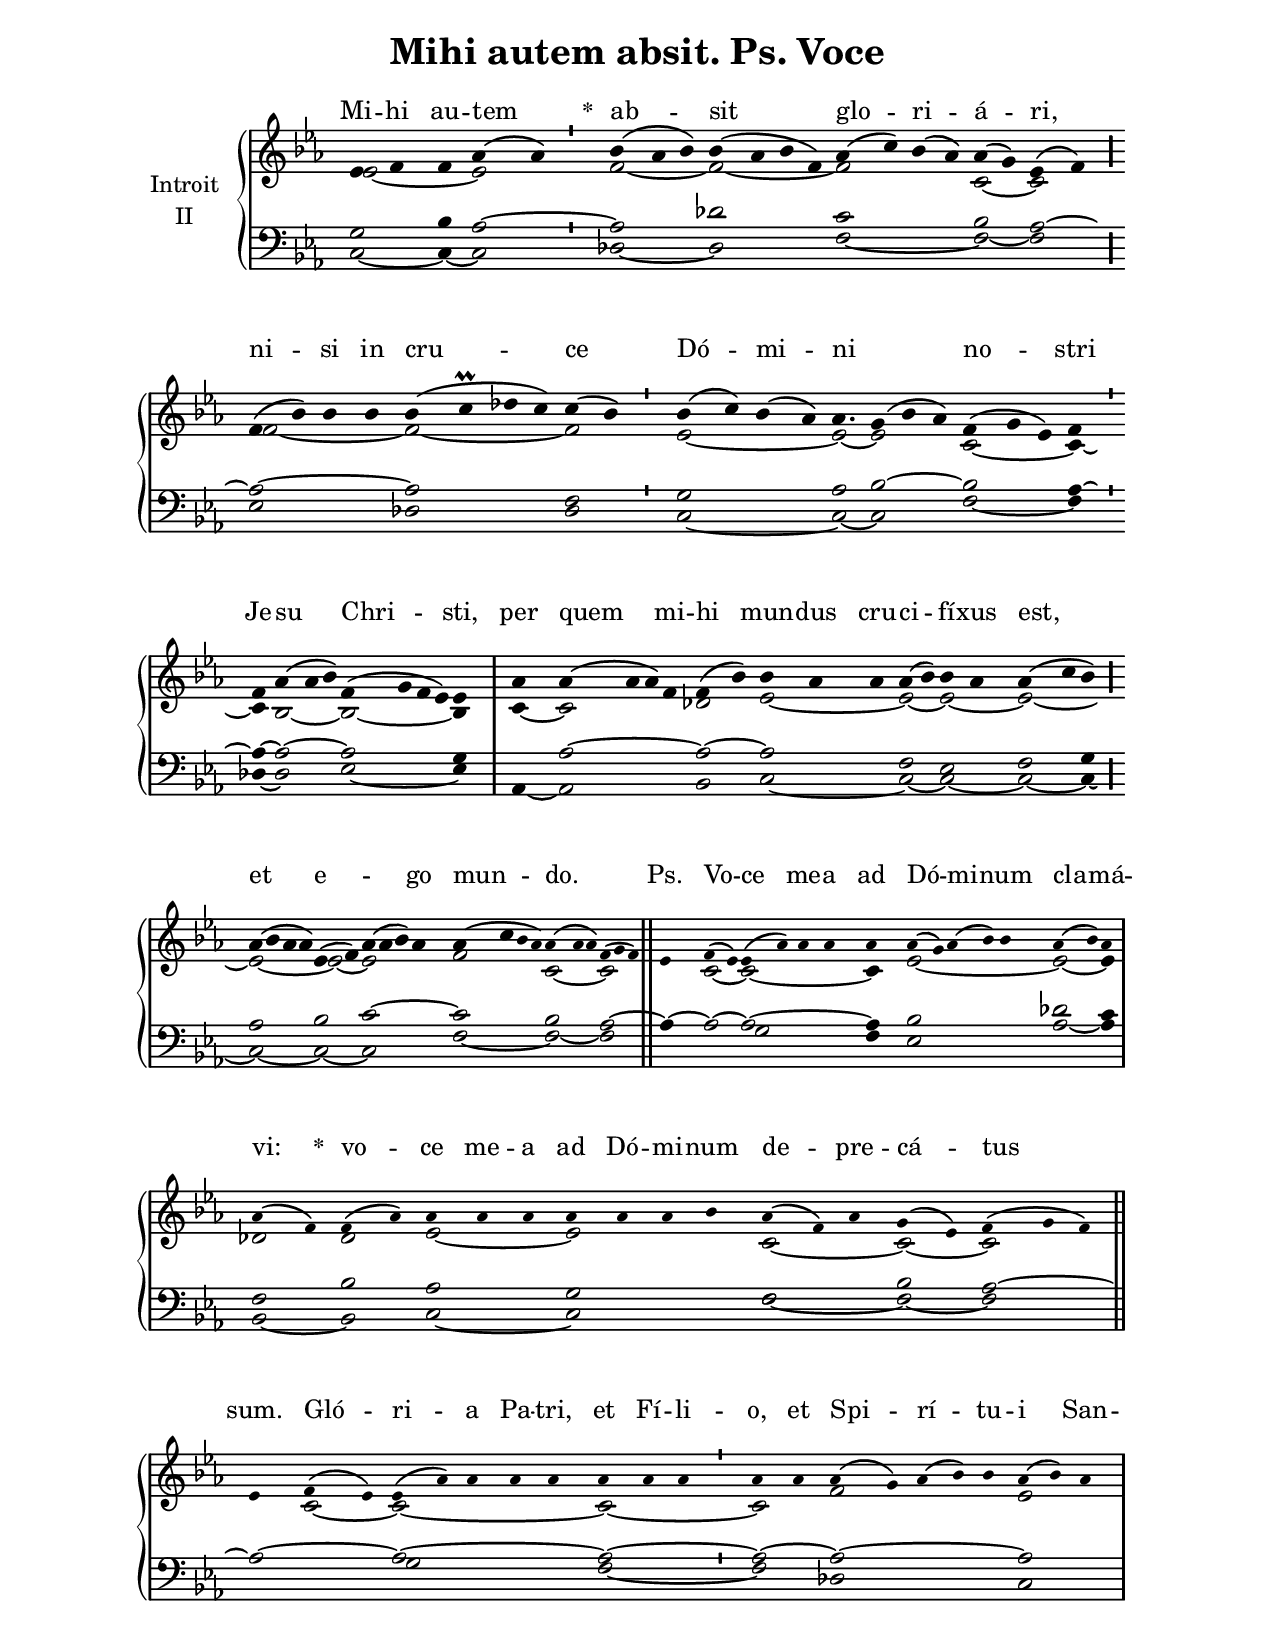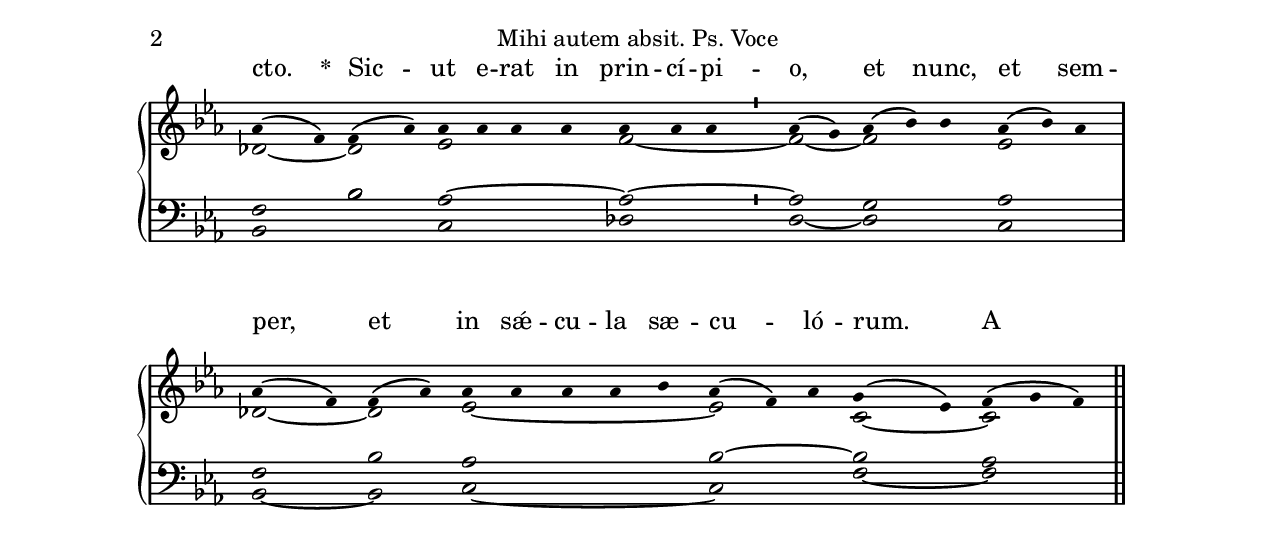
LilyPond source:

\version "2.18"
\include "gregorian.ly"
\include "noh2.ily"


%Page reference: page iii.346
%(volume.page)

global = {
 \key f \dorian
 \cadenzaOn 
}

\header {
  title = \markup \center-column {"Mihi autem absit. Ps. Voce" \vspace #1 }
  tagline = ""
  composer = ""
}

\paper {
 #(include-special-characters)
  oddHeaderMarkup = \markup \fill-line {
    \line {}
    \center-column {
      \on-the-fly #first-page     " "
      \on-the-fly #not-first-page "Mihi autem absit. Ps. Voce"
    }
    \line { \on-the-fly #print-page-number-check-first \fromproperty #'page:page-number-string }
  }
  evenHeaderMarkup = \markup \fill-line {
    \line { \on-the-fly #print-page-number-check-first \fromproperty #'page:page-number-string }
    \center-column { "Mihi autem absit. Ps. Voce" }
    \line {}
  }
}

chantText = \lyricmode {
Mi -- hi au -- tem 
\set stanza = " * " ab -- sit glo -- ri -- á -- ri, 
ni -- si in cru -- ce Dó -- mi -- ni _ no -- stri Je -- su Chri -- sti, 
per quem mi -- hi mun -- dus cru -- ci -- fí -- xus est, 
et e -- _ go mun -- do. _ Ps. 
Vo -- ce me -- a ad Dó -- mi -- num cla -- má -- vi: 
\set stanza = " * " 
vo -- ce me -- a ad Dó -- mi -- num de -- pre -- cá -- tus sum. 
Gló -- ri -- a Pa -- tri, et Fí -- li -- o, et Spi -- rí -- tu -- i San -- cto. 
\set stanza = " * " 
Sic -- ut e -- rat in prin -- cí -- pi -- o, et nunc, et sem -- per, 
et in sǽ -- cu -- la sæ -- cu -- ló -- rum. A -- men. }

chantMusic = {
\tieDown   ees'4 f'4 f'4 aes'4 ( aes'4) \divisioMinima
 bes'4 ( aes'4 bes'4) bes'4 ( aes'4 bes'4 f'4) aes'4 ( c''4) bes'4 ( aes'4) aes'4 ( g'4) ees'4 ( f'4) \divisioMaior
 f'4 ( bes'4) bes'4 bes'4  bes'4 ( c''\prall des''4 c''4) c''4 ( bes'4) \divisioMinima
 bes'4 ( c''4) bes'4 ( aes'4) aes'4. g'4 ( bes'4 aes'4) f'4 ( g'4 ees'4) f'4 \divisioMinima
 f'4 aes'4 ( aes'4 bes'4) f'4 ( g'4 f'4 ees'4) ees'4 \divisioMaxima
 aes'4 aes'4 ( aes'4 aes'4) f'4 f'4 ( bes'4) bes'4 aes'4 aes'4 aes'4 ( bes'4) bes'4 aes'4 aes'4 ( c''4 bes'4) \divisioMaior
 aes'4 ( bes'4 aes'4 aes'4) ees'4 ( f'4) aes'4 ( aes'4 bes'4) aes'4 aes'4 ( c''4 \tiny bes' aes' 4) aes'4 ( aes'4 aes'4) f'4 ( g'4 f'4) \finalis
 ees'4 f'4 ( ees'4) ees'4 ( aes'4) aes'4 aes'4 aes'4 aes'4 ( g'4) aes'4 ( bes'4) bes'4 aes'4 ( bes'4) aes'4 \divisioMaxima
 aes'4 ( f'4) f'4 ( aes'4) aes'4 aes'4 aes'4 aes'4 aes'4 aes'4 bes'4 aes'4 ( f'4) aes'4 g'4 ( ees'4) f'4 ( g'4 f'4) \finalis
 ees'4 f'4 ( ees'4) ees'4 ( aes'4) aes'4 aes'4 aes'4 aes'4 aes'4 aes'4 \divisioMinima
 aes'4 aes'4 aes'4 ( g'4) aes'4 ( bes'4) bes'4 aes'4 ( bes'4) aes'4 \divisioMaxima
 aes'4 ( f'4) f'4 ( aes'4) aes'4 aes'4 aes'4 aes'4 aes'4 aes'4 aes'4 \divisioMinima
 aes'4 ( g'4) aes'4 ( bes'4) bes'4 aes'4 ( bes'4) aes'4 \divisioMaxima
 aes'4 ( f'4) f'4 ( aes'4) aes'4 aes'4 aes'4 aes'4 bes'4 aes'4 ( f'4) aes'4 g'4 ( ees'4) f'4 ( g'4 f'4) \finalis

}

altoMusic = {
ees'2*3/2 ~ ees'2 \divisioMinima
f'2*3/2 ~ f'2*4/2 ~ f'2*4/2 c'2 ~ c'2 \divisioMaior
f'2*4/2 ~ f'2*4/2 ~ f'2 \divisioMinima
ees'2*4/2 ~ ees'2*3/4 ~ ees'2*3/2 c'2*3/2 ~ c'4 ~ \divisioMinima
c'4 bes2*3/2 ~ bes2*4/2 ~ bes4 \divisioMaxima
c'4 ~ c'2*4/2 des'2 ees'2*3/2 ~ ees'2 ~ ees'2 ~ ees'2*3/2 ~ \divisioMaior
ees'2*4/2 ~ ees'2 ~ ees'2*4/2 f'2*4/2 c'2*3/2 ~ c'2*3/2 \finalis
r4 c'2 ~ c'2*4/2 ~ c'4 ees'2*5/2 ~ ees'2 ~ ees'4 \divisioMaxima
des'2 d'2 ees'2*3/2 ~ ees'2*4/2 c'2*3/2 ~ c'2 ~ c'2*3/2 \finalis
r4 c'2 ~ c'2*5/2 ~ c'2*3/2 ~ \divisioMinima
c'2 f'2*5/2 ees'2*3/2 \divisioMaxima
des'2 ~ des'2 ees'2*4/2 f'2*3/2 ~ \divisioMinima
f'2 ~ f'2*3/2 ees'2*3/2 \divisioMaxima
des'2 ~ des'2 ees'2*5/2 ~ ees'2*3/2 c'2 ~ c'2*3/2 \finalis
}

tenorMusic = {
g2 bes4 aes2 ~ \divisioMinima
aes2*3/2 des'2*4/2 c'2*4/2 bes2 aes2 ~ \divisioMaior
aes2*4/2 ~ aes2*4/2 f2 \divisioMinima
g2*4/2 aes2*3/4 bes2*3/2 ~ bes2*3/2 aes4 ~ \divisioMinima
aes4 ~ aes2*3/2 ~ aes2*4/2 g4 \divisioMaxima
r4 aes2*4/2 ~ aes2 ~ aes2*3/2 f2 ees2 f2 g4 \divisioMaior
aes2*4/2 bes2 c'2*4/2 ~ c'2*4/2 bes2*3/2 aes2*3/2 ~ \finalis
aes4 ~ aes2 ~ aes2*4/2 ~ aes4 bes2*5/2 des'2 c'4 \divisioMaxima
f2 bes2 aes2*3/2 g2*4/2 f2*3/2 bes2 aes2*3/2 ~ \finalis
aes2*3/2 ~ aes2*5/2 ~ aes2*3/2 ~ \divisioMinima
aes2 ~ aes2*5/2 ~ aes2*3/2 \divisioMaxima
f2 bes2 aes2*4/2 ~ aes2*3/2 ~ \divisioMinima
aes2 g2*3/2 aes2*3/2 \divisioMaxima
f2 bes2 aes2*5/2 bes2*3/2 ~ bes2 aes2*3/2 \finalis
}

bassMusic = {
c2 ~ c4 ~ c2 \divisioMinima
des2*3/2 ~ des2*4/2 f2*4/2 ~ f2 ~ f2 \divisioMaior
ees2*4/2 des2*4/2 d2 \divisioMinima
c2*4/2 ~ c2*3/4 ~ c2*3/2 f2*3/2 ~ f4 \divisioMinima
des4 ~ des2*3/2 ees2*4/2 ~ ees4 \divisioMaxima
aes,4 ~ aes,2*4/2 bes,2 c2*3/2 ~ c2 ~ c2 ~ c2 ~ c4 ~ \divisioMaior
c2*4/2 ~ c2 ~ c2*4/2 f2*4/2 ~ f2*3/2 ~ f2*3/2 \finalis
r2*3/2 g2*4/2 f4 ees2*5/2 aes2 ~ aes4 \divisioMaxima
bes,2 ~ bes,2 c2*3/2 ~ c2*4/2 f2*3/2 ~ f2 ~ f2*3/2 \finalis
r2*3/2 g2*5/2 f2*3/2 ~ \divisioMinima
f2 des2*5/2 c2*3/2 \divisioMaxima
bes,2 bes2 c2*4/2 des2*3/2 \divisioMinima
d2 ~ d2*3/2 c2*3/2 \divisioMaxima
bes,2 ~ bes,2 c2*5/2 ~ c2*3/2 f2 ~ f2*3/2 \finalis
}

voiceLines = {
\voiceLineStyle


}

\score{
  <<
    \new GrandStaff <<
      \set GrandStaff.autoBeaming = ##f
      \set GrandStaff.instrumentName = \markup \center-column {
        "Introit"
        "II"
      }
      \new Staff = up <<
        \new Voice = "chant" {
          \voiceOne \global \chantMusic
        }
        \new Voice {
          \voiceTwo \global \altoMusic
        }
      >>

      \new Staff = down <<
        \clef bass
        \new Voice {
          \voiceOne \global \tenorMusic
        }
        \new Voice {
          \voiceTwo \global \bassMusic
        }
	\new Voice {
        \voiceThree \global \voiceLines
        }
      >>
    >>
    \new Lyrics \lyricsto chant {
      \chantText
    }
  >>
  \layout{
  }
  \midi{
    \tempo 4 = 125
  }
}
